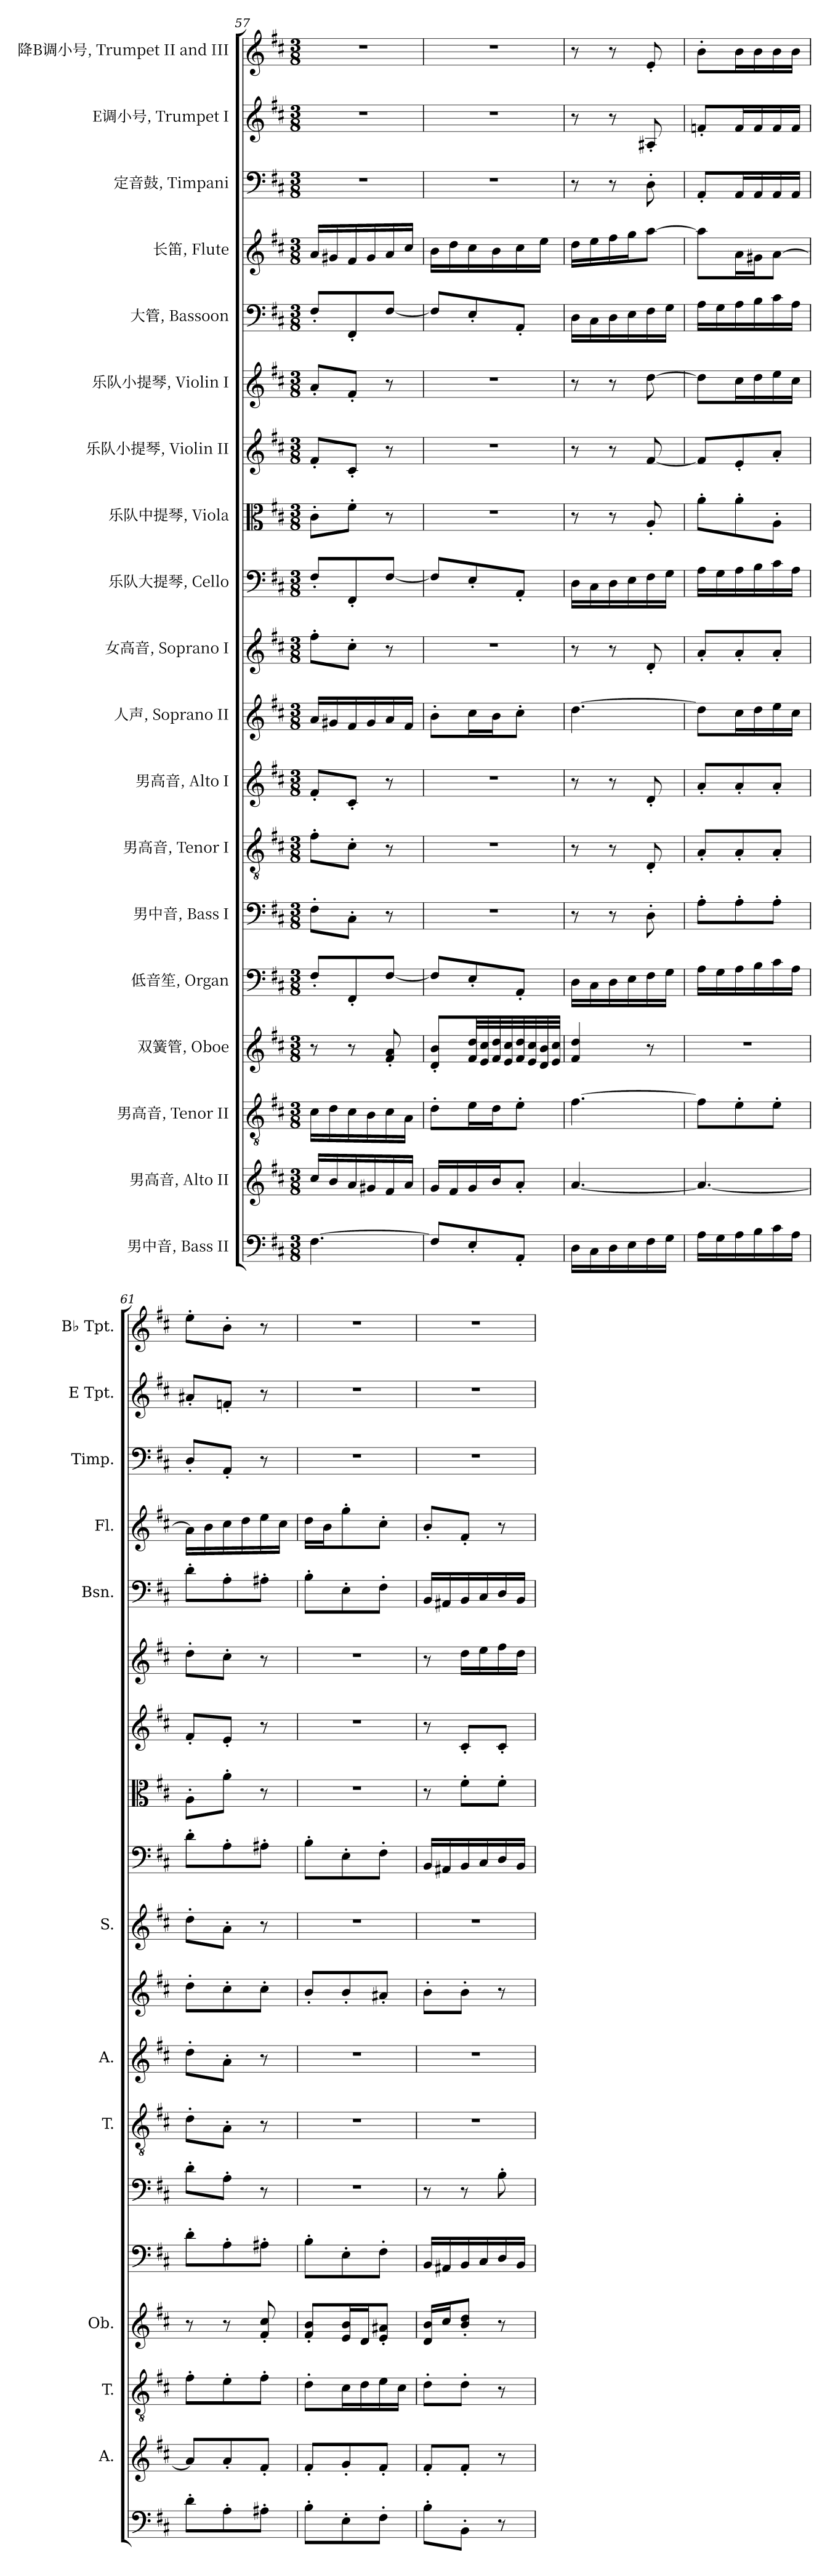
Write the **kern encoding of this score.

**kern	**kern	**kern	**kern	**kern	**kern	**kern	**kern	**kern	**kern	**kern	**kern	**kern	**kern	**kern	**kern	**kern	**kern	**kern
*part19	*part18	*part17	*part16	*part15	*part14	*part13	*part12	*part11	*part10	*part9	*part8	*part7	*part6	*part5	*part4	*part3	*part2	*part1
*staff19	*staff18	*staff17	*staff16	*staff15	*staff14	*staff13	*staff12	*staff11	*staff10	*staff9	*staff8	*staff7	*staff6	*staff5	*staff4	*staff3	*staff2	*staff1
*I"男中音, Bass II	*I"男高音, Alto II	*I"男高音, Tenor II	*I"双簧管, Oboe	*I"低音笙, Organ	*I"男中音, Bass I	*I"男高音, Tenor I	*I"男高音, Alto I	*I"人声, Soprano II	*I"女高音, Soprano I	*I"乐队大提琴, Cello	*I"乐队中提琴, Viola	*I"乐队小提琴, Violin II	*I"乐队小提琴, Violin I	*I"大管, Bassoon	*I"长笛, Flute	*I"定音鼓, Timpani	*I"E调小号, Trumpet I	*I"降B调小号, Trumpet II and III
*	*I'A.	*I'T.	*I'Ob.	*	*	*I'T.	*I'A.	*	*I'S.	*	*	*	*	*I'Bsn.	*I'Fl.	*I'Timp.	*I'E Tpt.	*I'B♭ Tpt.
*clefF4	*clefG2	*clefGv2	*clefG2	*clefF4	*clefF4	*clefGv2	*clefG2	*clefG2	*clefG2	*clefF4	*clefC3	*clefG2	*clefG2	*clefF4	*clefG2	*clefF4	*clefG2	*clefG2
*	*	*	*	*	*	*	*	*	*	*	*	*	*	*	*	*	*ITrd-3c-4	*ITrd1c2
*k[f#c#]	*k[f#c#]	*k[f#c#]	*k[f#c#]	*k[f#c#]	*k[f#c#]	*k[f#c#]	*k[f#c#]	*k[f#c#]	*k[f#c#]	*k[f#c#]	*k[f#c#]	*k[f#c#]	*k[f#c#]	*k[f#c#]	*k[f#c#]	*k[f#c#]	*k[b-e-a-d-g-c-]	*k[]
*M3/8	*M3/8	*M3/8	*M3/8	*M3/8	*M3/8	*M3/8	*M3/8	*M3/8	*M3/8	*M3/8	*M3/8	*M3/8	*M3/8	*M3/8	*M3/8	*M3/8	*M3/8	*M3/8
=57	=57	=57	=57	=57	=57	=57	=57	=57	=57	=57	=57	=57	=57	=57	=57	=57	=57	=57
[4.F#\	16cc#/LL	16c#\LL	8r	8F#'/L	8F#'\L	8f#'\L	8f#'/L	16a/LL	8ff#'\L	8F#'/L	8c#'\L	8f#'/L	8a'/L	8F#'/L	16a/LL	4.r	4.r	4.r
.	16b/	16d\	.	.	.	.	.	16g#X/	.	.	.	.	.	.	16g#X/	.	.	.
.	16a/	16c#\	8r	8FF#'/	8C#'\J	8c#'\J	8c#'/J	16f#/	8cc#'\J	8FF#'/	8f#'\J	8c#'/J	8f#'/J	8FF#'/	16f#/	.	.	.
.	16g#X/	16B\	.	.	.	.	.	16g#/	.	.	.	.	.	.	16g#/	.	.	.
.	16f#/	16c#\	8f#/' 8a/'	[8F#/J	8r	8r	8r	16a/	8r	[8F#/J	8r	8r	8r	[8F#/J	16a/	.	.	.
.	16a/JJ	16A\JJ	.	.	.	.	.	16f#/JJ	.	.	.	.	.	.	16cc#/JJ	.	.	.
=58	=58	=58	=58	=58	=58	=58	=58	=58	=58	=58	=58	=58	=58	=58	=58	=58	=58	=58
8F#/L]	16g/LL	8d'\L	8d/' 8b/'L	8F#/L]	4.r	4.r	4.r	8b'\L	4.r	8F#/L]	4.r	4.r	4.r	8F#/L]	16b\LL	4.r	4.r	4.r
.	16f#/	.	.	.	.	.	.	.	.	.	.	.	.	.	16dd\	.	.	.
8E'/	16g/	16e\L	32f#/ 32dd/LL	8E'/	.	.	.	16cc#\L	.	8E'/	.	.	.	8E'/	16cc#\	.	.	.
.	.	.	32e/ 32cc#/	.	.	.	.	.	.	.	.	.	.	.	.	.	.	.
.	16b/J	16d\J	32f#/ 32dd/	.	.	.	.	16b\J	.	.	.	.	.	.	16b\	.	.	.
.	.	.	32e/ 32cc#/	.	.	.	.	.	.	.	.	.	.	.	.	.	.	.
8AA'/J	8a'/J	8e'\J	32f#/ 32dd/	8AA'/J	.	.	.	8cc#'\J	.	8AA'/J	.	.	.	8AA'/J	16cc#\	.	.	.
.	.	.	32e/ 32cc#/	.	.	.	.	.	.	.	.	.	.	.	.	.	.	.
.	.	.	32d/ 32b/	.	.	.	.	.	.	.	.	.	.	.	16ee\JJ	.	.	.
.	.	.	32e/ 32cc#/JJJ	.	.	.	.	.	.	.	.	.	.	.	.	.	.	.
!!LO:PB:g=z
=59	=59	=59	=59	=59	=59	=59	=59	=59	=59	=59	=59	=59	=59	=59	=59	=59	=59	=59
16D\LL	[4.a/	[4.f#\	4f#/ 4dd/	16D\LL	8r	8r	8r	[4.dd\	8r	16D\LL	8r	8r	8r	16D\LL	16dd\LL	8r	8r	8r
16C#\	.	.	.	16C#\	.	.	.	.	.	16C#\	.	.	.	16C#\	16ee\	.	.	.
16D\	.	.	.	16D\	8r	8r	8r	.	8r	16D\	8r	8r	8r	16D\	16ff#\	8r	8r	8r
16E\	.	.	.	16E\	.	.	.	.	.	16E\	.	.	.	16E\	16gg\J	.	.	.
16F#\	.	.	8r	16F#\	8D'\	8D'/	8d'/	.	8d'/	16F#\	8A'/	[8f#/	[8dd\	16F#\	[8aa\J	8D'\	8dn'/	8d'/
16G\JJ	.	.	.	16G\JJ	.	.	.	.	.	16G\JJ	.	.	.	16G\JJ	.	.	.	.
=60	=60	=60	=60	=60	=60	=60	=60	=60	=60	=60	=60	=60	=60	=60	=60	=60	=60	=60
16A\LL	4.a/_	8f#\L]	4.r	16A\LL	8A'\L	8A'/L	8a'/L	8dd\L]	8a'/L	16A\LL	8a'\L	8f#/L]	8dd\L]	16A\LL	8aa\L]	8AA'/L	8b--X'/L	8a'\L
16G\	.	.	.	16G\	.	.	.	.	.	16G\	.	.	.	16G\	.	.	.	.
16A\	.	8e'\	.	16A\	8A'\	8A'/	8a'/	16cc#\L	8a'/	16A\	8a'\	8e'/	16cc#\L	16A\	16a\L	16AA/L	16b--/L	16a\L
16B\	.	.	.	16B\	.	.	.	16dd\	.	16B\	.	.	16dd\	16B\	16g#X\J	16AA/	16b--/	16a\
16c#\	.	8e'\J	.	16c#\	8A'\J	8A'/J	8a'/J	16ee\	8a'/J	16c#\	8A'\J	8a'/J	16ee\	16c#\	[8a\J	16AA/	16b--/	16a\
16A\JJ	.	.	.	16A\JJ	.	.	.	16cc#\JJ	.	16A\JJ	.	.	16cc#\JJ	16A\JJ	.	16AA/JJ	16b--/JJ	16a\JJ
=61	=61	=61	=61	=61	=61	=61	=61	=61	=61	=61	=61	=61	=61	=61	=61	=61	=61	=61
8d'\L	8a/L]	8f#'\L	8r	8d'\L	8d'\L	8d'\L	8dd'\L	8dd'\L	8dd'\L	8d'\L	8A'\L	8f#'/L	8dd'\L	8d'\L	16a\LL]	8D'/L	8ddn'/L	8dd'\L
.	.	.	.	.	.	.	.	.	.	.	.	.	.	.	16b\	.	.	.
8A'\	8a'/	8e'\	8r	8A'\	8A'\J	8A'\J	8a'\J	8cc#'\	8a'\J	8A'\	8a'\J	8e'/J	8cc#'\J	8A'\	16cc#\	8AA'/J	8b--X'/J	8a'\J
.	.	.	.	.	.	.	.	.	.	.	.	.	.	.	16dd\	.	.	.
8A#X'\J	8f#'/J	8f#'\J	8f#/' 8cc#/'	8A#X'\J	8r	8r	8r	8cc#'\J	8r	8A#X'\J	8r	8r	8r	8A#X'\J	16ee\	8r	8r	8r
.	.	.	.	.	.	.	.	.	.	.	.	.	.	.	16cc#\JJ	.	.	.
=62	=62	=62	=62	=62	=62	=62	=62	=62	=62	=62	=62	=62	=62	=62	=62	=62	=62	=62
8B'\L	8f#'/L	8d'\L	8f#/' 8b/'L	8B'\L	4.r	4.r	4.r	8b'/L	4.r	8B'\L	4.r	4.r	4.r	8B'\L	16dd\LL	4.r	4.r	4.r
.	.	.	.	.	.	.	.	.	.	.	.	.	.	.	16b\J	.	.	.
8E'\	8g'/	16c#\L	16e/ 16b/L	8E'\	.	.	.	8b'/	.	8E'\	.	.	.	8E'\	8gg'\	.	.	.
.	.	16d\	16d/J	.	.	.	.	.	.	.	.	.	.	.	.	.	.	.
8F#'\J	8f#'/J	16e\	8e/' 8a#X/'J	8F#'\J	.	.	.	8a#X'/J	.	8F#'\J	.	.	.	8F#'\J	8cc#'\J	.	.	.
.	.	16c#\JJ	.	.	.	.	.	.	.	.	.	.	.	.	.	.	.	.
=63	=63	=63	=63	=63	=63	=63	=63	=63	=63	=63	=63	=63	=63	=63	=63	=63	=63	=63
8B'\L	8f#'/L	8d'\L	16d/ 16b/LL	16BB/LL	8r	4.r	4.r	8b'\L	4.r	16BB/LL	8r	8r	8r	16BB/LL	8b'/L	4.r	4.r	4.r
.	.	.	16cc#/J	16AA#X/	.	.	.	.	.	16AA#X/	.	.	.	16AA#X/	.	.	.	.
8BB'\J	8f#'/J	8d'\J	8b/' 8dd/'J	16BB/	8r	.	.	8b'\J	.	16BB/	8f#'\L	8c#'/L	16dd\LL	16BB/	8f#'/J	.	.	.
.	.	.	.	16C#/	.	.	.	.	.	16C#/	.	.	16ee\	16C#/	.	.	.	.
8r	8r	8r	8r	16D/	8B'\	.	.	8r	.	16D/	8f#'\J	8c#'/J	16ff#\	16D/	8r	.	.	.
.	.	.	.	16BB/JJ	.	.	.	.	.	16BB/JJ	.	.	16dd\JJ	16BB/JJ	.	.	.	.
=	=	=	=	=	=	=	=	=	=	=	=	=	=	=	=	=	=	=
*-	*-	*-	*-	*-	*-	*-	*-	*-	*-	*-	*-	*-	*-	*-	*-	*-	*-	*-
